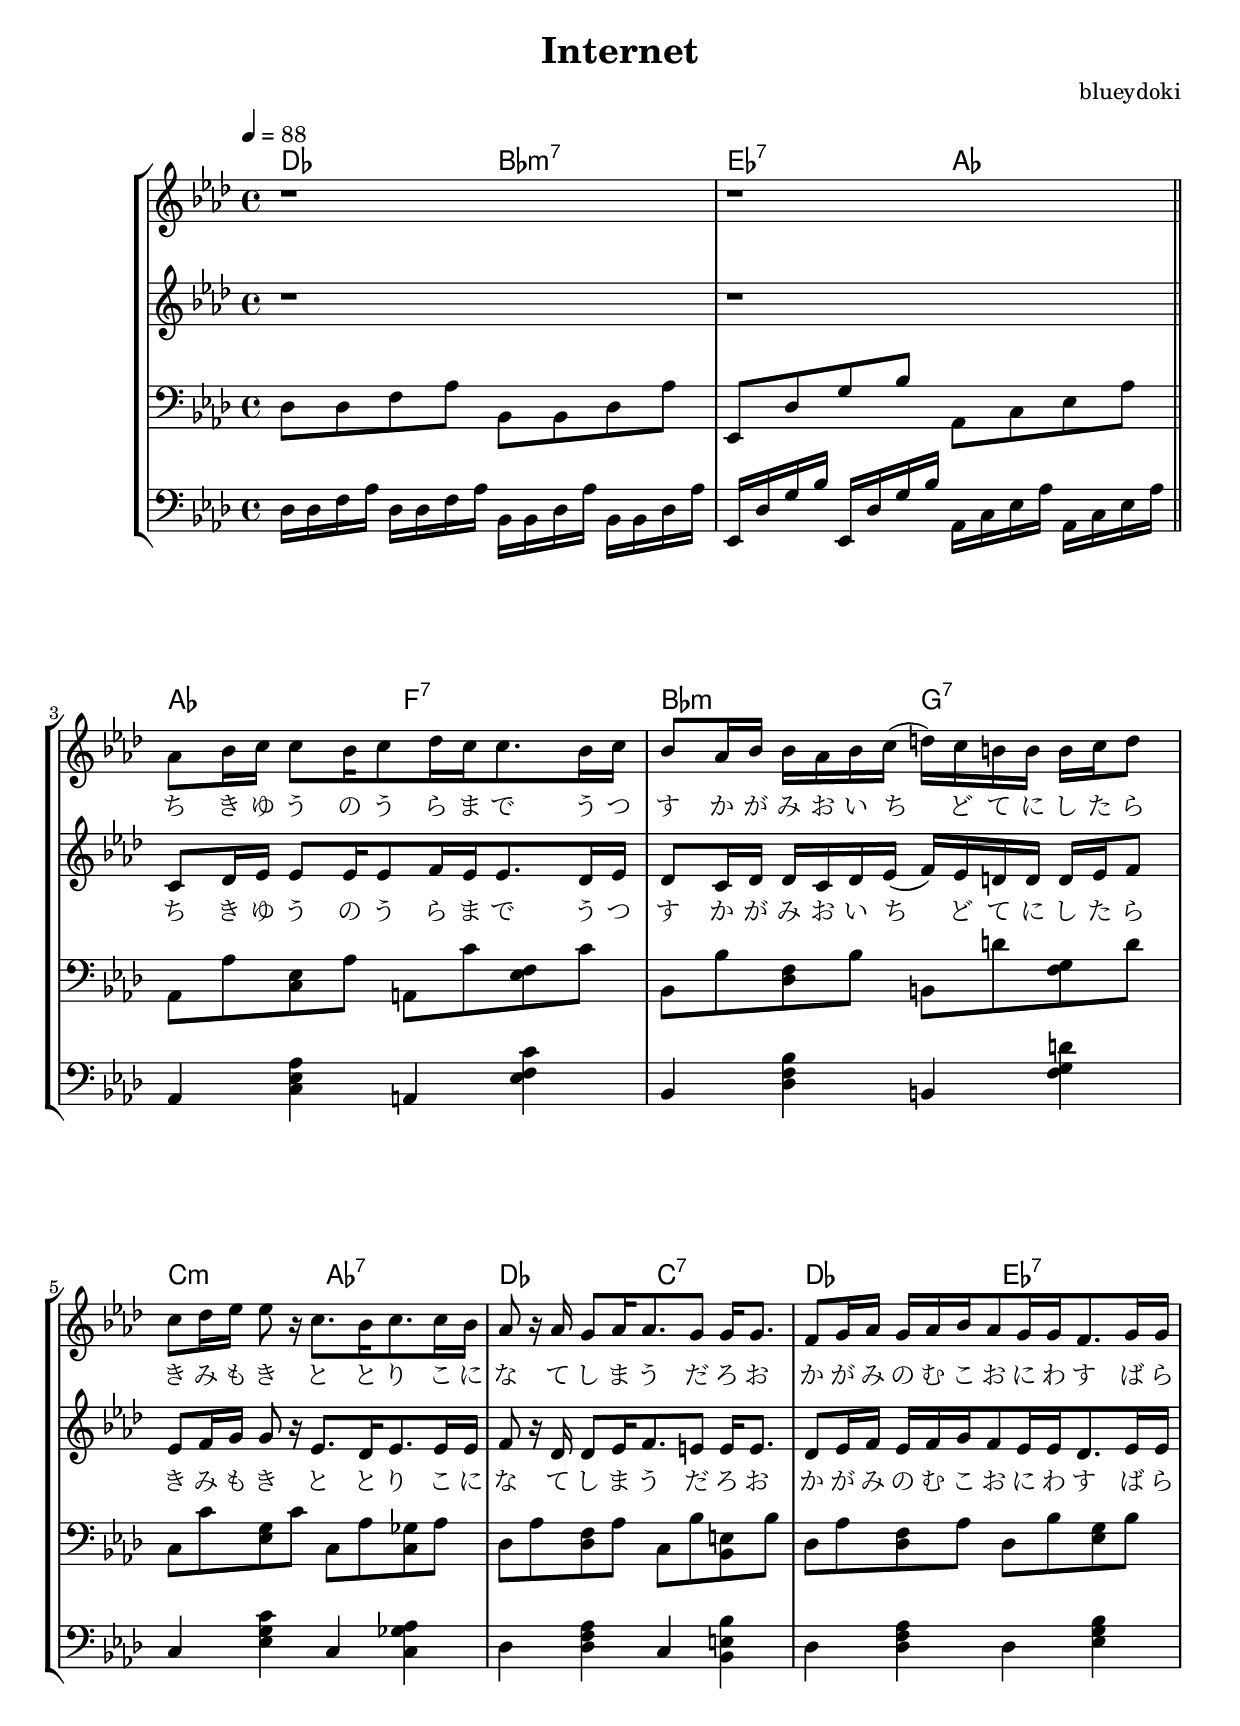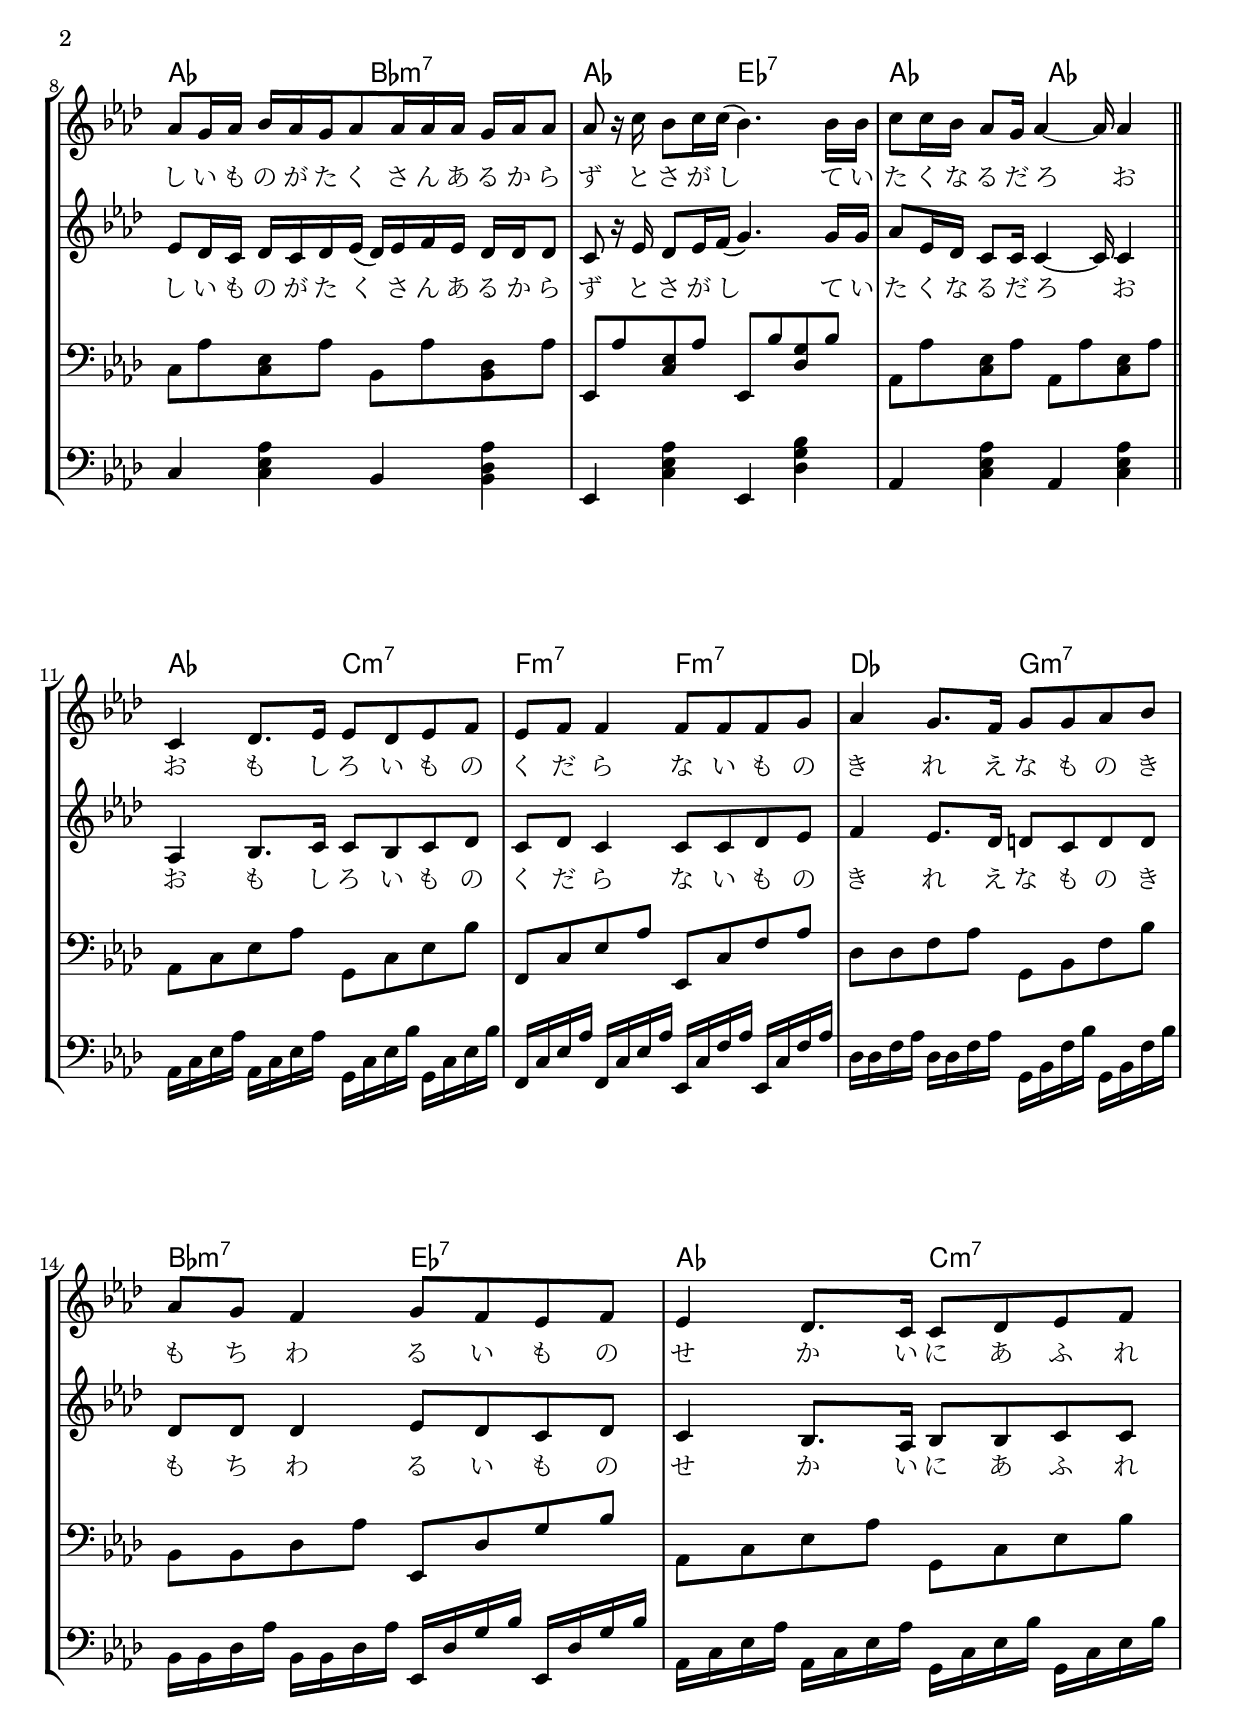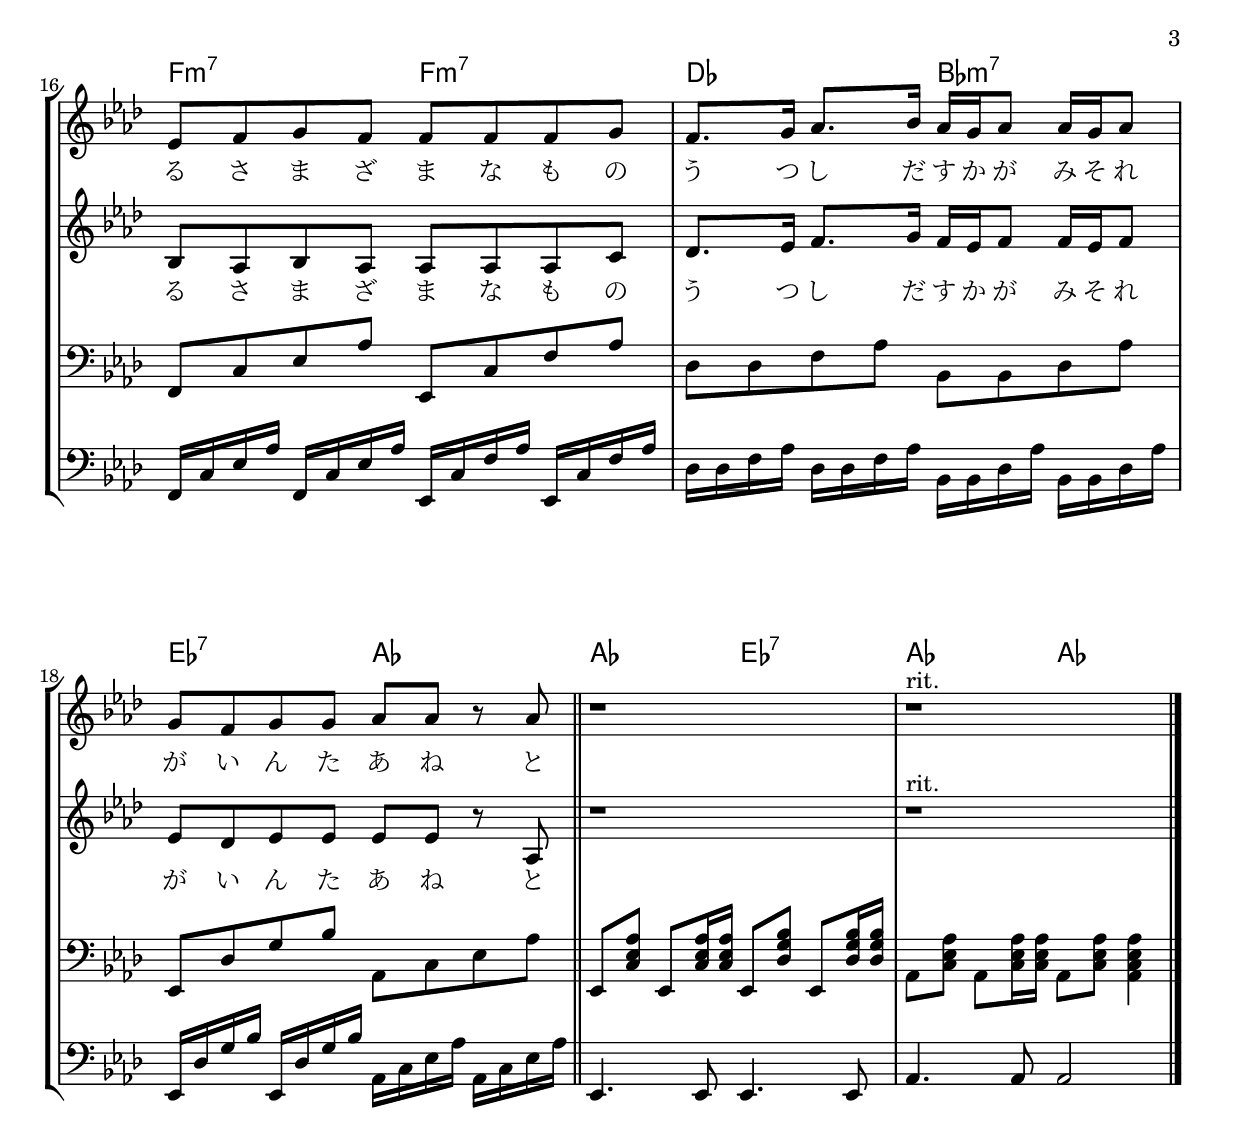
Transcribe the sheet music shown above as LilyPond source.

\version "2.12.1"

\header {
	title = \markup {Internet}
	composer = \markup \center-column {blueydoki}
}

harmony = \chordmode {
	des2 bes:min7 es:7 as 

	as f:7 bes:m g:7 c:m as:7 des c:7 des es:7 as bes:min7 as es:7 as as 

	as c:min7 f:min7 f:min7 des g:min7 bes:min7 es:7 as c:min7 f:min7 f:min7 des bes:min7 es:7 as 

	as es:7 as as 
}

melody = {
	\key as \major
	\tempo 4 = 88
	r1 | r1   
	\set Staff.midiInstrument = #"fss0.35"
	as'8  bes'16  c''16  c''8  bes'16  c''8  des''16  c''16  c''8.  bes'16  c''16 
	bes'8  as'16  bes'16  bes'16  as'16  bes'16  c''16  (d''16)  c''16  b'16  b'16  b'16  c''16  d''8 
	c''8  des''16  es''16  es''8  r16  c''8.  bes'16  c''8.  c''16  bes'16 
	as'8  r16  as'16  g'8  as'16  as'8.  g'8  g'16  g'8. 
	f'8  g'16  as'16  g'16  as'16  bes'16  as'8  g'16  g'16  f'8.  g'16  g'16 
	as'8  g'16  as'16  bes'16  as'16  g'16  as'8  as'16  as'16  as'16  g'16  as'16  as'8 
	as'8  r16  c''16  bes'8  c''16  c''16  (bes'4.)  bes'16  bes'16 
	c''8  c''16  bes'16  as'8  g'16  as'4~as'16  as'4
	\set Staff.midiInstrument = #"fss0.35"
	c'4  des'8.  es'16  es'8  des'8  es'8  f'8 
	es'8  f'8  f'4  f'8  f'8  f'8  g'8 
	as'4  g'8.  f'16  g'8  g'8  as'8  bes'8 
	as'8  g'8  f'4  g'8  f'8  es'8  f'8 
	es'4  des'8.  c'16  c'8  des'8  es'8  f'8 
	es'8  f'8  g'8  f'8  f'8  f'8  f'8  g'8 
	f'8.  g'16  as'8.  bes'16  as'16  g'16  as'8  as'16  g'16  as'8 
	g'8  f'8  g'8  g'8  as'8  as'8  r8  as'8
	r1 | r1^"rit." \bar "|."
}

words = \lyricmode {
	
	ち  き  ゆ  う  の  う  ら  ま  で  う  つ  す  か  が  み  お  い  ち  ど  て  に  し  た  ら  き  み  も  き  と  と  り  こ  に  な  て  し  ま  う  だ  ろ  お  か  が  み  の  む  こ  お  に  わ  す  ば  ら  し  い  も  の  が  た  く  さ  ん  あ  る  か  ら  ず  と  さ  が  し  て  い  た  く  な  る  だ  ろ  お  
	お  も  し  ろ  い  も  の  く  だ  ら  な  い  も  の  き  れ  え  な  も  の  き  も  ち  わ  る  い  も  の  せ  か  い  に  あ  ふ  れ  る  さ  ま  ざ  ま  な  も  の  う  つ  し  だ  す  か  が  み  そ  れ  が  い  ん  た  あ  ね  と  
	
}

secondmelody = {
	\key as \major
	\tempo 4 = 88
	r1 | r1   
	\set Staff.midiInstrument = #"mmi0.42"
	c'8  des'16  es'16  es'8  es'16  es'8  f'16  es'16  es'8.  des'16  es'16 
	des'8  c'16  des'16  des'16  c'16  des'16  es'16  (f'16)  es'16  d'16  d'16  d'16  es'16  f'8 
	es'8  f'16  g'16  g'8  r16  es'8.  des'16  es'8.  es'16  es'16 
	f'8  r16  des'16  des'8  es'16  f'8.  e'8  e'16  e'8. 
	des'8  es'16  f'16  es'16  f'16  g'16  f'8  es'16  es'16  des'8.  es'16  es'16 
	es'8  des'16  c'16  des'16  c'16  des'16  es'16  (des'16)  es'16  f'16  es'16  des'16  des'16  des'8 
	c'8  r16  es'16  des'8  es'16  f'16  (g'4.)  g'16  g'16 
	as'8  es'16  des'16  c'8  c'16  c'4~c'16  c'4
	\set Staff.midiInstrument = #"mmi0.42"
	as4  bes8.  c'16  c'8  bes8  c'8  des'8 
	c'8  des'8  c'4  c'8  c'8  des'8  es'8 
	f'4  es'8.  des'16  d'8  c'8  d'8  d'8 
	des'8  des'8  des'4  es'8  des'8  c'8  des'8 
	c'4  bes8.  as16  bes8  bes8  c'8  c'8 
	bes8  as8  bes8  as8  as8  as8  as8  c'8 
	des'8.  es'16  f'8.  g'16  f'16  es'16  f'8  f'16  es'16  f'8 
	es'8  des'8  es'8  es'8  es'8  es'8  r8  as8
	r1 | r1^"rit." \bar "|."
}

secondwords = \lyricmode {
	
	ち  き  ゆ  う  の  う  ら  ま  で  う  つ  す  か  が  み  お  い  ち  ど  て  に  し  た  ら  き  み  も  き  と  と  り  こ  に  な  て  し  ま  う  だ  ろ  お  か  が  み  の  む  こ  お  に  わ  す  ば  ら  し  い  も  の  が  た  く  さ  ん  あ  る  か  ら  ず  と  さ  が  し  て  い  た  く  な  る  だ  ろ  お  
	お  も  し  ろ  い  も  の  く  だ  ら  な  い  も  の  き  れ  え  な  も  の  き  も  ち  わ  る  い  も  の  せ  か  い  に  あ  ふ  れ  る  さ  ま  ざ  ま  な  も  の  う  つ  し  だ  す  か  が  み  そ  れ  が  い  ん  た  あ  ね  と  
	
}

tempochange = {
	\tempo 4 = 88
	r1 | r1 \bar "||"
	\tempo 4 = 88
	r1 | r1 | r1 | r1 | r1 | r1 | r1 | r1 \bar "||"
	\tempo 4 = 88
	r1 | r1 | r1 | r1 | r1 | r1 | r1 | r1 \bar "||"
	\tempo 4 = 88
	r1 | \tempo 4 = 66 r2 \tempo 4 = 58 r2 \bar "|."
}

mainacc = {
	\clef bass
	\set Staff.midiInstrument = #"Electric Piano 1"
	\key as \major
	\tempo 4 = 88
	des8 des8 f8 as8
	bes,8 bes,8 des8 as8
	es,8 des8 g8 bes8
	as,8 c8 es8 as8
	\bar "||"

	\set Staff.midiInstrument = #"Harpsichord"
	as,8 as <c es> as
	a,8 c' <es f> c'
	bes,8 bes <des f> bes
	b,8 d' <f g> d'
	c8 c' <es g> c'
	c8 as <c ges> as
	des8 as <des f> as
	c8 bes <bes, e> bes
	des8 as <des f> as
	des8 bes <es g> bes
	c8 as <c es> as
	bes,8 as <bes, des> as
	es,8 as <c es> as
	es,8 bes <des g> bes
	as,8 as <c es> as
	as,8 as <c es> as
	\bar "||"

	\set Staff.midiInstrument = #"Acoustic Guitar (steel)"
	as,8 c8 es8 as8
	g,8 c8 es8 bes8
	f,8 c8 es8 as8
	es,8 c8 f8 as8
	des8 des8 f8 as8
	g,8 bes,8 f8 bes8
	bes,8 bes,8 des8 as8
	es,8 des8 g8 bes8
	as,8 c8 es8 as8
	g,8 c8 es8 bes8
	f,8 c8 es8 as8
	es,8 c8 f8 as8
	des8 des8 f8 as8
	bes,8 bes,8 des8 as8
	es,8 des8 g8 bes8
	as,8 c8 es8 as8
	\bar "||"

	\set Staff.midiInstrument = #"Acoustic Guitar (steel)"
	es,8 <c es as> es, <c es as>16 <c es as>
	es,8 <des g bes> es, <des g bes>16 <des g bes>
	as,8 <c es as> as, <c es as>16 <c es as>
	as,8 <c es as>8 <as, c es as>4
	\bar "|."
}

subacc = {
	\clef bass
	\set Staff.midiInstrument = #"Rock Organ"
	\key as \major
	\tempo 4 = 88
	des16 des f as des des f as
	bes,16 bes, des as bes, bes, des as
	es,16 des g bes es, des g bes
	as,16 c es as as, c es as
	\bar "||"

	\set Staff.midiInstrument = #"Rock Organ"
	as,4 <c es as>4
	a,4 <es f c'>4
	bes,4 <des f bes>4
	b,4 <f g d'>4
	c4 <es g c'>4
	c4 <c ges as>4
	des4 <des f as>4
	c4 <bes, e bes>4
	des4 <des f as>4
	des4 <es g bes>4
	c4 <c es as>4
	bes,4 <bes, des as>4
	es,4 <c es as>4
	es,4 <des g bes>4
	as,4 <c es as>4
	as,4 <c es as>4
	\bar "||"

	\set Staff.midiInstrument = #"Electric Guitar (clean)"
	as,16 c es as as, c es as
	g,16 c es bes g, c es bes
	f,16 c es as f, c es as
	es,16 c f as es, c f as
	des16 des f as des des f as
	g,16 bes, f bes g, bes, f bes
	bes,16 bes, des as bes, bes, des as
	es,16 des g bes es, des g bes
	as,16 c es as as, c es as
	g,16 c es bes g, c es bes
	f,16 c es as f, c es as
	es,16 c f as es, c f as
	des16 des f as des des f as
	bes,16 bes, des as bes, bes, des as
	es,16 des g bes es, des g bes
	as,16 c es as as, c es as
	\bar "||"

	\set Staff.midiInstrument = #"Pizzicato Strings"
	es,4.es,8
	es,4.es,8
	as,4.as,8
	as,2
	\bar "|."
}

percA = {
	\drummode {
	r1 |r1 \bar "||"
	cymr4 cymr4 cymr4 cymr4  |cymr4 cymr8 cymr16 cymr16 cymr4 cymr4  |cymr4 cymr4 cymr4 cymr4  |cymr4 cymr2.  |cymr4 cymr4 cymr4 cymr4  |cymr4 cymr8 cymr16 cymr16 cymr4 cymr4  |cymr4 cymr4 cymr4 cymr4  |cymr4 cymr2.  \bar "||"
	hh8 hh8 hh8 hh8 hh8 hh8 hh8 hh8  |hh8 hh8 hh8 hh8 hh4 hh8 hh8  |hh8 hh8 hh8 hh8 hh8 hh8 hh8 hh8  |hh8 hh8 hh8 hh2 r8  |hh8 hh8 hh8 hh8 hh8 hh8 hh8 hh8  |hh8 hh8 hh8 hh8 hh4 hh8 hh8  |hh8 hh8 hh8 hh8 hh8 hh8 hh8 hh8  |r8 hh2. r8  \bar "||"
	cymr4 cymr4 cymr4 cymr4  |cymr4 cymr8 cymr16 cymr16 cymr4 cymr4  \bar "|."
	}
}

percB = {
	\drummode {
	r1 |r1 \bar "||"
	r2 sn2  |r2 sn2  |r2 sn2  |r8 sn8 sn2.  |r2 sn2  |r2 sn2  |r2 sn2  |r8 sn8 sn2.  \bar "||"
	r4 sn8. sn8 sn8. sn8. sn16  |r4 sn8. sn8 sn8. sn4  |r4 sn8. sn8 sn8. sn8. sn16  |r8 sn8 sn4 sn8 sn16 sn8 sn8 sn16  |r4 sn8. sn8 sn8. sn8. sn16  |r4 sn8. sn8 sn8. sn4  |r4 sn8. sn8 sn8. sn8. sn16  |r4 sn2 sn4  \bar "||"
	r2 sn2  |r2 sn2  \bar "|."
	}
}

percC = {
	\drummode {
	r1 |r1 \bar "||"
	bd2. r8 bd8  |bd2. r8 bd8  |bd2. r8 bd8  |bd4. bd8 bd4. bd8  |bd2. r8 bd8  |bd2. r8 bd8  |bd2. r8 bd8  |bd2 r8 bd4.  \bar "||"
	bd8 bd4 bd2 bd8  |bd8 bd2 bd4.  |bd8 bd4 bd2 bd8  |bd4 r16 bd8. bd2  |bd8 bd4 bd2 bd8  |bd8 bd2 bd4.  |bd8 bd4 bd2 bd8  |bd8 bd4. bd4. bd8  \bar "||"
	bd2. r8 bd8  |bd2 r8 bd4.  \bar "|."
	}
}

percD = {
	\drummode {
	r1 |r1 \bar "||"
	r1 |r1 |r1 |r2 r8 tommh8 tommh4  |r1 |r1 |r1 |r8. tommh8. tommh2 r8  \bar "||"
	r1  |r2 r8 hho4.  |r1  |r4. r16 hho2 r16  |r1  |r2 r8 hho4.  |r1  |r4. r16 hho2 r16  \bar "||"
	r1 |r8. tommh8. tommh2 r8  \bar "|."
	}
}

percE = {
	\drummode {
	r1 |r1 \bar "||"
	r1 |r1 |r1 |r2. r8 toml8  |r1 |r1 |r1 |r2. toml8 toml8  \bar "||"
	r1 |r1 |r1 |r1 |r1 |r1 |r1 |cymc1  \bar "||"
	r1 |r2. toml8 toml8  \bar "|."
	}
}

percF = {
	\drummode {
	r1 | r1 \bar "||"
	r1 |r1 |r1 |r1 |r1 |r1 |r1 |hho1  \bar "||"
	r1 |r1 |r1 |r1 |r1 |r1 |r1 |r4 r16 tommh16 tommh4. tommh4  \bar "||"
	r1 |hho1  \bar "|."
	}
}

percG = {
	\drummode {
	r1 | r1 \bar "||"
	r1 | r1 | r1 | r1 | r1 | r1 | r1 | r1 \bar "||"
	r1 |r1 |r1 |r1 |r1 |r1 |r1 |r4. r16 tomml4. tomml8.  \bar "||"
	r1 | r1 \bar "|."
	}
}

percH = {
	\drummode {
	r1 | r1 \bar "||"
	r1 | r1 | r1 | r1 | r1 | r1 | r1 | r1 \bar "||"
	r1 |r1 |r1 |r1 |r1 |r1 |r1 |r2 r16 toml8 toml4 r16  \bar "||"
	r1 | r1 \bar "|."
	}
}

percI = {
	\drummode {
	r1 | r1 \bar "||"
	r1 | r1 | r1 | r1 | r1 | r1 | r1 | r1 \bar "||"
	r1 |r1 |r1 |r1 |r1 |r1 |r1 |r2 r8 tomfh4 tomfh8  \bar "||"
	r1 | r1 \bar "|."
	}
}

\score {
	<<
		\new StaffGroup <<
			\new ChordNames {\harmony}
			\new Voice = "melody" {\melody}
			\new Lyrics \lyricsto "melody" \words
			\new Voice = "secondmelody" {\secondmelody}
			\new Lyrics \lyricsto "secondmelody" \secondwords
			\new Staff = "mainacc" {\mainacc}
			\new Staff = "subacc" {\subacc}
		>>
	>>
	\layout { }
}
